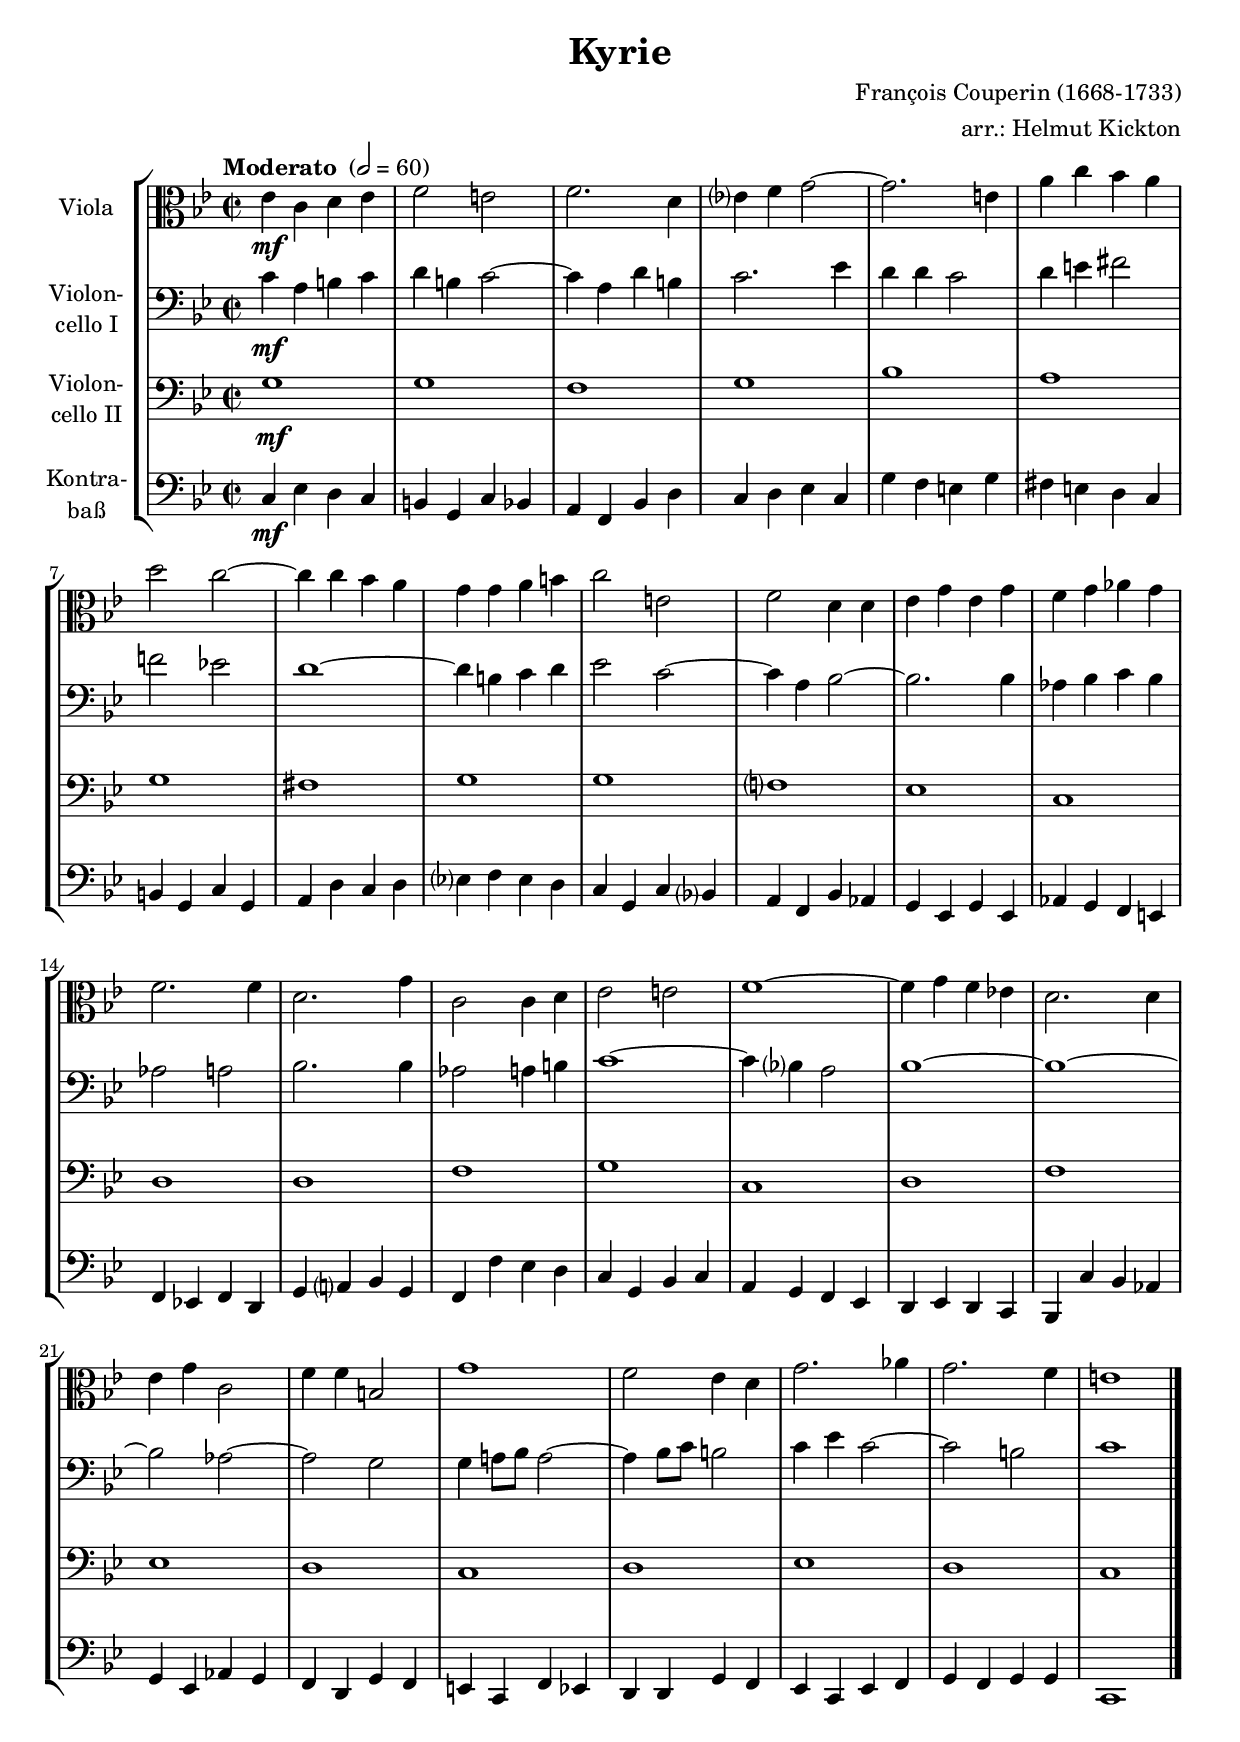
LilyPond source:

\version "2.16.2"
\include "deutsch.ly"
  
#(set-global-staff-size 20)

\header {
  title     = "Kyrie"
  composer  = "François Couperin (1668-1733)"
  arranger  = "arr.: Helmut Kickton"
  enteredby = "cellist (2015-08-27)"
%  piece     = "()"
}

voiceconsts = {
  \key c \major
  \time 2/2
  \clef "bass"
% \numericTimeSignature
  \compressFullBarRests
  \tempo "Moderato " 2=60
}

%minstr = "harpsichord"
mihi = "string ensemble 1"
%minstr = "accordion"
miba = "bassoon"
milo = "drawbar organ"

va = \relative c' {
  \voiceconsts
  \clef "alto"

  f4\mf d e f
  g2 fis
  g2. e4
  f? g a2~
  a2. fis4
  h d c h

  e2 d~
  d4 d c h
  a a h cis
  d2 fis,
  g e4 e
  f a f a
  g a b a

  g2. g4
  e2. a4
  d,2 d4 e
  f2 fis
  g1~
  g4 a g f!
  e2. e4

  f a d,2
  g4 g cis,2
  a'1
  g2 f4 e
  a2. b4
  a2. g4
  fis1 \bar "|."
}

vb = \relative c' {
  \voiceconsts

  d4\mf h cis d
  e cis d2~
  d4 h e cis
  d2. f4
  e e d2
  e4 fis gis2

  g! f!
  e1~
  e4 cis d e
  f2 d~
  d4 h c2~
  c2. c4 b c d c

  b2 h
  c2. c4
  b2 h4 cis
  d1~
  d4 c? h2
  c1~
  c~

  c2 b~
  b a
  a4 h!8 c h2~
  h4 c8 d cis2
  d4 f d2~
  d cis
  d1 \bar "|."
}

vc = \relative c' {
  \voiceconsts

  a1\mf a
  g
  a
  c
  h

  a
  gis
  a
  a
  g?
  f
  d

  e
  e
  g
  a
  d,
  e
  g

  f
  e
  d
  e
  f
  e
  d \bar "|."
}

vd = \relative c {
  \voiceconsts

  d4\mf f e d
  cis a d c
  h g c e
  d e f d
  a' g fis a
  gis fis e d

  cis a d a
  h e d e
  f? g f e
  d a d c?
  h g c b
  a f a f
  b a g fis

  g f! g e
  a h? c a
  g g' f e
  d a c d
  h a g f
  e f e d
  c d' c b

  a f b a
  g e a g
  fis d g f
  e e a g
  f d f g
  a g a a
  d,1 \bar "|."
}


music = \new StaffGroup <<
      \new Staff {
	\set Staff.midiInstrument = \mihi
	\set Staff.instrumentName = \markup \center-column { "Viola" }
	\transpose c b, { \va }
      }

      \new Staff {
	\set Staff.midiInstrument = \miba
	\set Staff.instrumentName = \markup \center-column { "Violon-" "cello I" }
	\transpose c b, { \vb }
      }

      \new Staff {
	\set Staff.midiInstrument = \miba
	\set Staff.instrumentName = \markup \center-column { "Violon-" "cello II" }
	\transpose c b, { \vc }
      }

      \new Staff {
	\set Staff.midiInstrument = \milo
	\set Staff.instrumentName = \markup \center-column { "Kontra-" "baß" }
	\transpose c b, { \vd }
      }
>>

\book {
  \score {
    \music
    \layout {}
  }

  \score {
    \unfoldRepeats \music

    \midi {
      \context {
        \Score
      }
    }
  }
}
